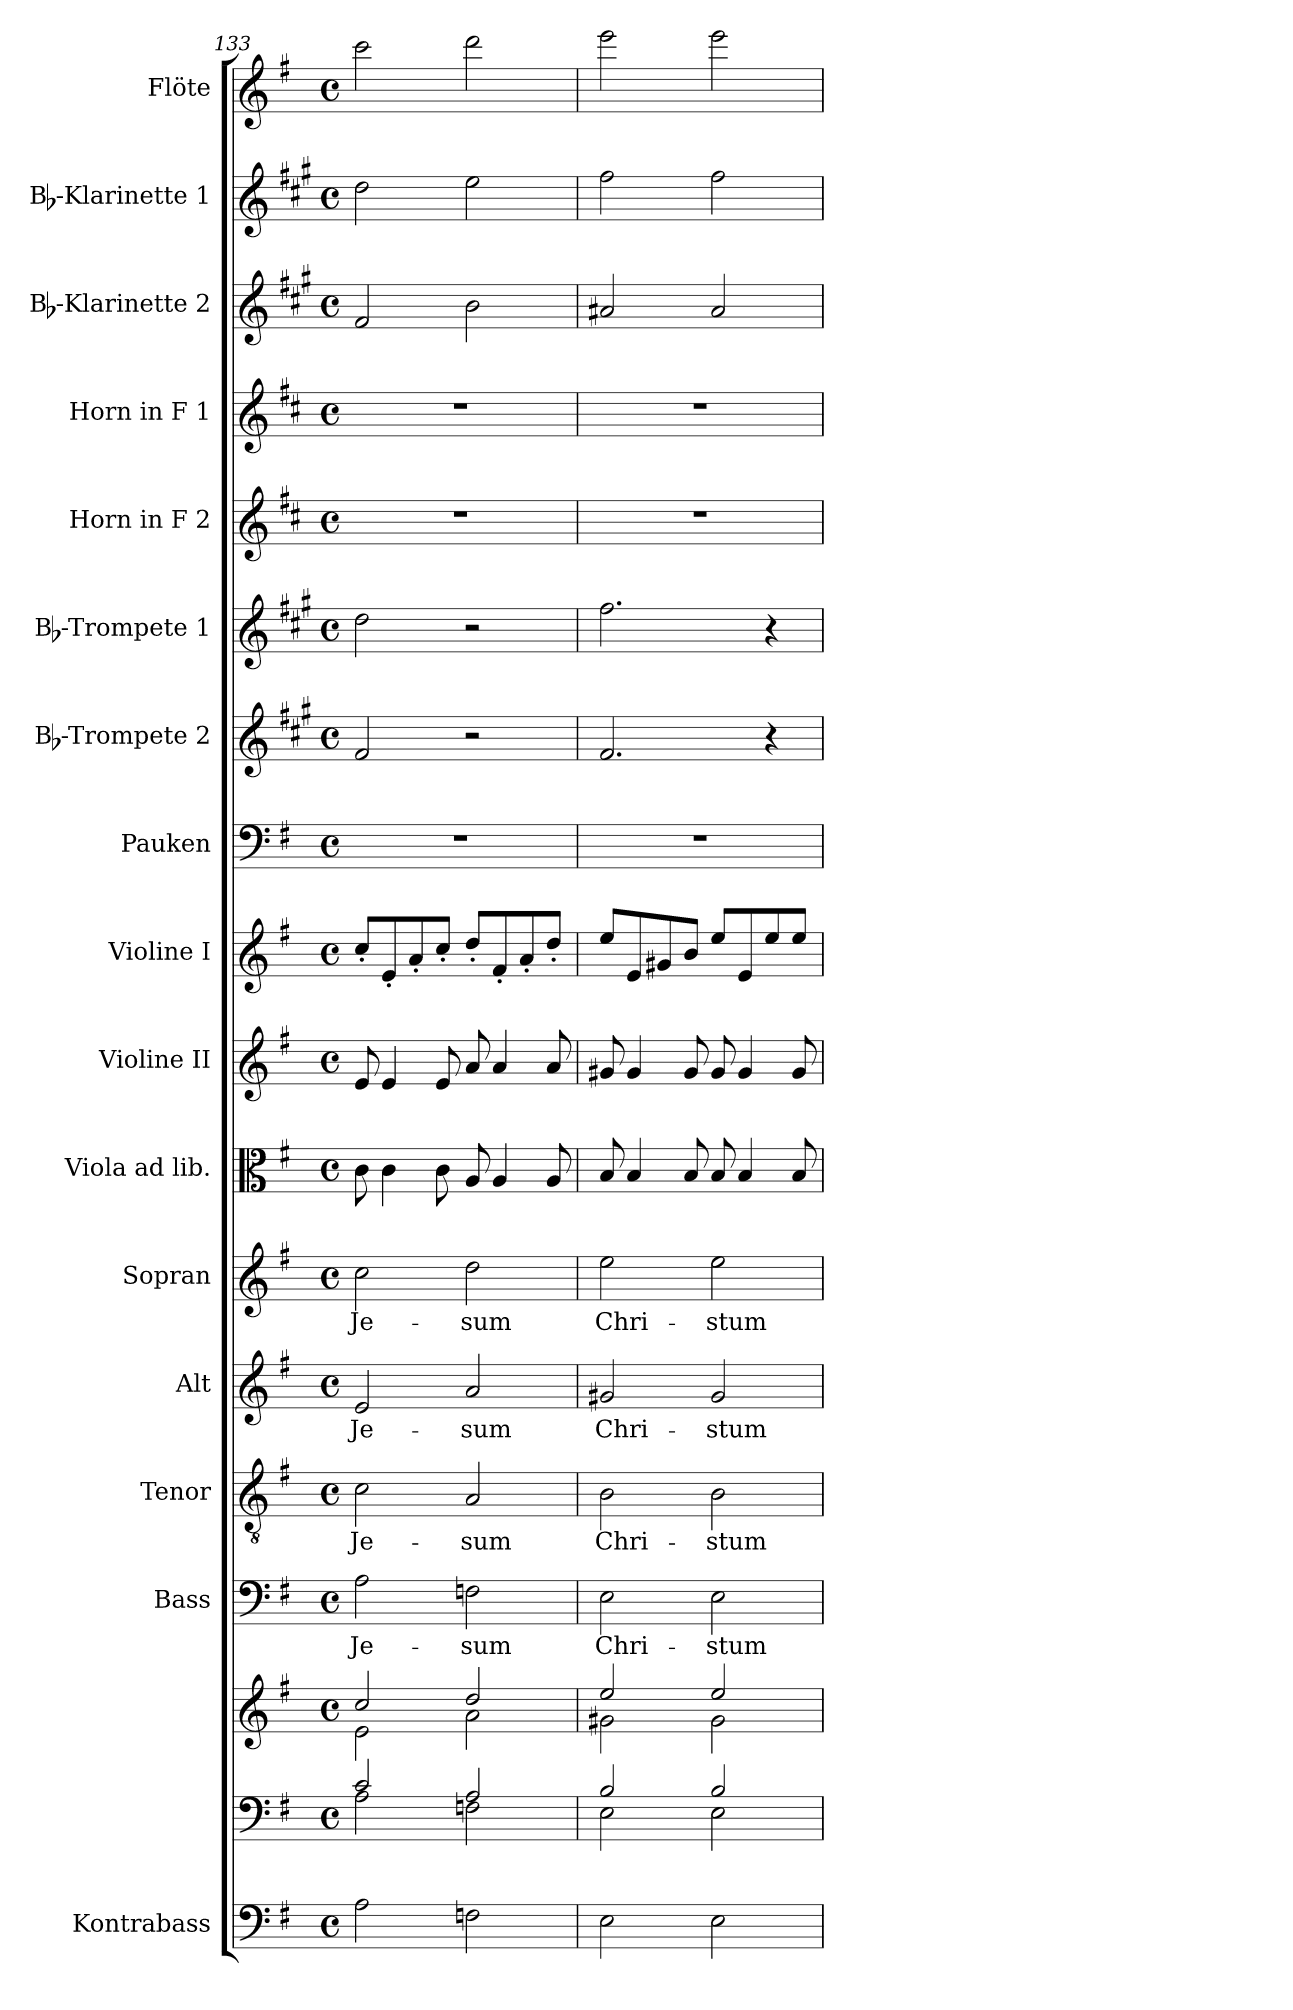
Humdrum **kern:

**kern	**kern	**kern	**kern	**text	**kern	**text	**kern	**text	**kern	**text	**kern	**kern	**kern	**kern	**kern	**kern	**kern	**kern	**kern	**kern	**kern
*part17	*part16	*part16	*part15	*part15	*part14	*part14	*part13	*part13	*part12	*part12	*part11	*part10	*part9	*part8	*part7	*part6	*part5	*part4	*part3	*part2	*part1
*staff18	*staff17	*staff16	*staff15	*staff15	*staff14	*staff14	*staff13	*staff13	*staff12	*staff12	*staff11	*staff10	*staff9	*staff8	*staff7	*staff6	*staff5	*staff4	*staff3	*staff2	*staff1
*I"Kontrabass	*	*	*I"Bass	*	*I"Tenor	*	*I"Alt	*	*I"Sopran	*	*I"Viola ad lib.	*I"Violine II	*I"Violine I	*I"Pauken	*I"Bb-Trompete 2	*I"Bb-Trompete 1	*I"Horn in F 2	*I"Horn in F 1	*I"Bb-Klarinette 2	*I"Bb-Klarinette 1	*I"Flöte
*I'Kb.	*	*	*I'B.	*	*I'T.	*	*I'A.	*	*I'S.	*	*I'Vla.	*I'Vl. II	*I'Vl. I	*I'Pk.	*I'Bb Trp. 2	*I'Bb Trp. 1	*	*	*I'Bb Kl. 2	*I'Bb Kl. 1	*I'Fl.
*clefF4	*clefF4	*clefG2	*clefF4	*	*clefGv2	*	*clefG2	*	*clefG2	*	*clefC3	*clefG2	*clefG2	*clefF4	*clefG2	*clefG2	*clefG2	*clefG2	*clefG2	*clefG2	*clefG2
*ITrd7c12	*	*	*	*	*	*	*	*	*	*	*	*	*	*	*ITrd1c2	*ITrd1c2	*ITrd4c7	*ITrd4c7	*ITrd1c2	*ITrd1c2	*
*k[f#]	*k[f#]	*k[f#]	*k[f#]	*	*k[f#]	*	*k[f#]	*	*k[f#]	*	*k[f#]	*k[f#]	*k[f#]	*k[f#]	*k[f#]	*k[f#]	*k[f#]	*k[f#]	*k[f#]	*k[f#]	*k[f#]
*G:	*G:	*G:	*G:	*	*G:	*	*G:	*	*G:	*	*G:	*G:	*G:	*G:	*G:	*G:	*G:	*G:	*G:	*G:	*G:
*M4/4	*M4/4	*M4/4	*M4/4	*	*M4/4	*	*M4/4	*	*M4/4	*	*M4/4	*M4/4	*M4/4	*M4/4	*M4/4	*M4/4	*M4/4	*M4/4	*M4/4	*M4/4	*M4/4
*met(c)	*met(c)	*met(c)	*met(c)	*	*met(c)	*	*met(c)	*	*met(c)	*	*met(c)	*met(c)	*met(c)	*met(c)	*met(c)	*met(c)	*met(c)	*met(c)	*met(c)	*met(c)	*met(c)
=133	=133	=133	=133	=133	=133	=133	=133	=133	=133	=133	=133	=133	=133	=133	=133	=133	=133	=133	=133	=133	=133
*	*^	*^	*	*	*	*	*	*	*	*	*	*	*	*	*	*	*	*	*	*	*
!	!	!	!	!	!	!LO:LY:b	!	!LO:LY:b	!	!LO:LY:b	!	!LO:LY:b	!	!	!	!	!	!	!	!	!	!	!
2AA\	2c/	2A\	2cc/	2e\	2A\	Je-	2c\	Je-	2e/	Je-	2cc\	Je-	8c\	8e/	8cc'</L	1r	2e/	2cc\	1r	1r	2e/	2cc\	2ccc\
.	.	.	.	.	.	.	.	.	.	.	.	.	4c\	4e/	8e'</	.	.	.	.	.	.	.	.
.	.	.	.	.	.	.	.	.	.	.	.	.	.	.	8a'</	.	.	.	.	.	.	.	.
.	.	.	.	.	.	.	.	.	.	.	.	.	8c\	8e/	8cc'</J	.	.	.	.	.	.	.	.
!	!	!	!	!	!	!LO:LY:b	!	!LO:LY:b	!	!LO:LY:b	!	!LO:LY:b	!	!	!	!	!	!	!	!	!	!	!
2FFn\	2A/	2Fn\	2dd/	2a\	2Fn\	-sum	2A/	-sum	2a/	-sum	2dd\	-sum	8A/	8a/	8dd'</L	.	2r	2r	.	.	2a\	2dd\	2ddd\
.	.	.	.	.	.	.	.	.	.	.	.	.	4A/	4a/	8f#'</	.	.	.	.	.	.	.	.
.	.	.	.	.	.	.	.	.	.	.	.	.	.	.	8a'</	.	.	.	.	.	.	.	.
.	.	.	.	.	.	.	.	.	.	.	.	.	8A/	8a/	8dd'</J	.	.	.	.	.	.	.	.
=134	=134	=134	=134	=134	=134	=134	=134	=134	=134	=134	=134	=134	=134	=134	=134	=134	=134	=134	=134	=134	=134	=134	=134
!	!	!	!	!	!	!LO:LY:b	!	!LO:LY:b	!	!LO:LY:b	!	!LO:LY:b	!	!	!	!	!	!	!	!	!	!	!
2EE\	2B/	2E\	2ee/	2g#X\	2E\	Chri-	2B\	Chri-	2g#X/	Chri-	2ee\	Chri-	8B/	8g#X/	8ee/L	1r	2.e/	2.ee\	1r	1r	2g#X/	2ee\	2eee\
.	.	.	.	.	.	.	.	.	.	.	.	.	4B/	4g#/	8e/	.	.	.	.	.	.	.	.
.	.	.	.	.	.	.	.	.	.	.	.	.	.	.	8g#X/	.	.	.	.	.	.	.	.
.	.	.	.	.	.	.	.	.	.	.	.	.	8B/	8g#/	8b/J	.	.	.	.	.	.	.	.
!	!	!	!	!	!	!LO:LY:b	!	!LO:LY:b	!	!LO:LY:b	!	!LO:LY:b	!	!	!	!	!	!	!	!	!	!	!
2EE\	2B/	2E\	2ee/	2g#\	2E\	-stum	2B\	-stum	2g#/	-stum	2ee\	-stum	8B/	8g#/	8ee/L	.	.	.	.	.	2g#/	2ee\	2eee\
.	.	.	.	.	.	.	.	.	.	.	.	.	4B/	4g#/	8e/	.	.	.	.	.	.	.	.
.	.	.	.	.	.	.	.	.	.	.	.	.	.	.	8ee/	.	4r	4r	.	.	.	.	.
.	.	.	.	.	.	.	.	.	.	.	.	.	8B/	8g#/	8ee/J	.	.	.	.	.	.	.	.
*	*v	*v	*	*	*	*	*	*	*	*	*	*	*	*	*	*	*	*	*	*	*	*	*
*	*	*v	*v	*	*	*	*	*	*	*	*	*	*	*	*	*	*	*	*	*	*	*
=	=	=	=	=	=	=	=	=	=	=	=	=	=	=	=	=	=	=	=	=	=
*-	*-	*-	*-	*-	*-	*-	*-	*-	*-	*-	*-	*-	*-	*-	*-	*-	*-	*-	*-	*-	*-
